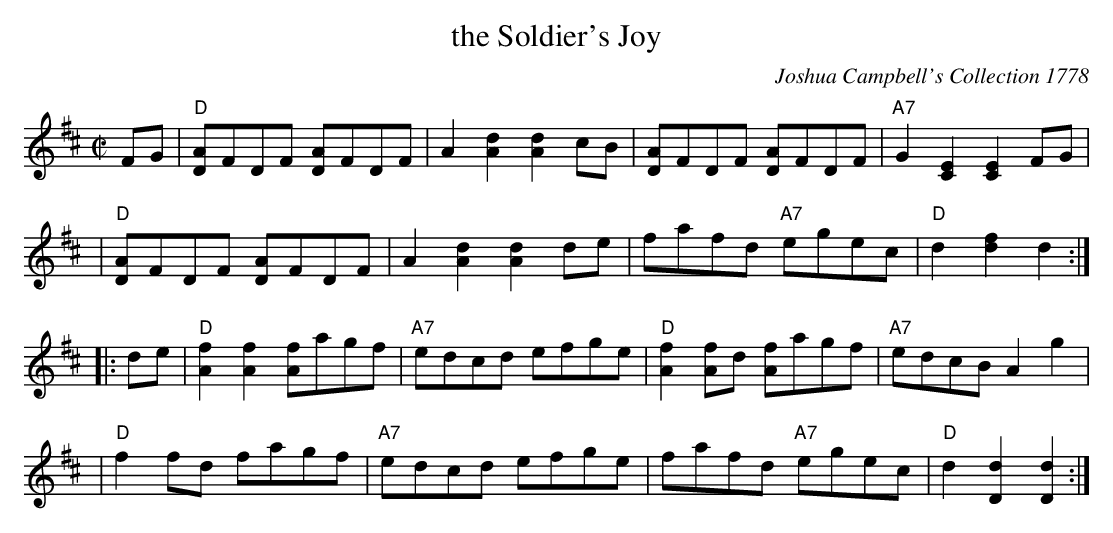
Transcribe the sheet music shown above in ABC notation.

X:1
T: the Soldier's Joy
O: Joshua Campbell's Collection 1778
M: C|
L: 1/8
K: D
FG \
| "D"[AD]FDF [AD]FDF | A2[d2A2] [d2A2]cB | [AD]FDF [AD]FDF | "A7"G2[E2C2] [E2C2]FG |
| "D"[AD]FDF [AD]FDF | A2[d2A2] [d2A2]de | fafd "A7"egec | "D"d2[f2d2] d2 :|
|: de \
| "D"[f2A2][f2A2] [fA2]agf | "A7"edcd efge | "D"[f2A2][fA]d [fA2]agf | "A7"edcB A2g2 |
| "D"f2fd fagf | "A7"edcd efge | fafd "A7"egec | "D"d2[d2D2] [d2D2] :|
